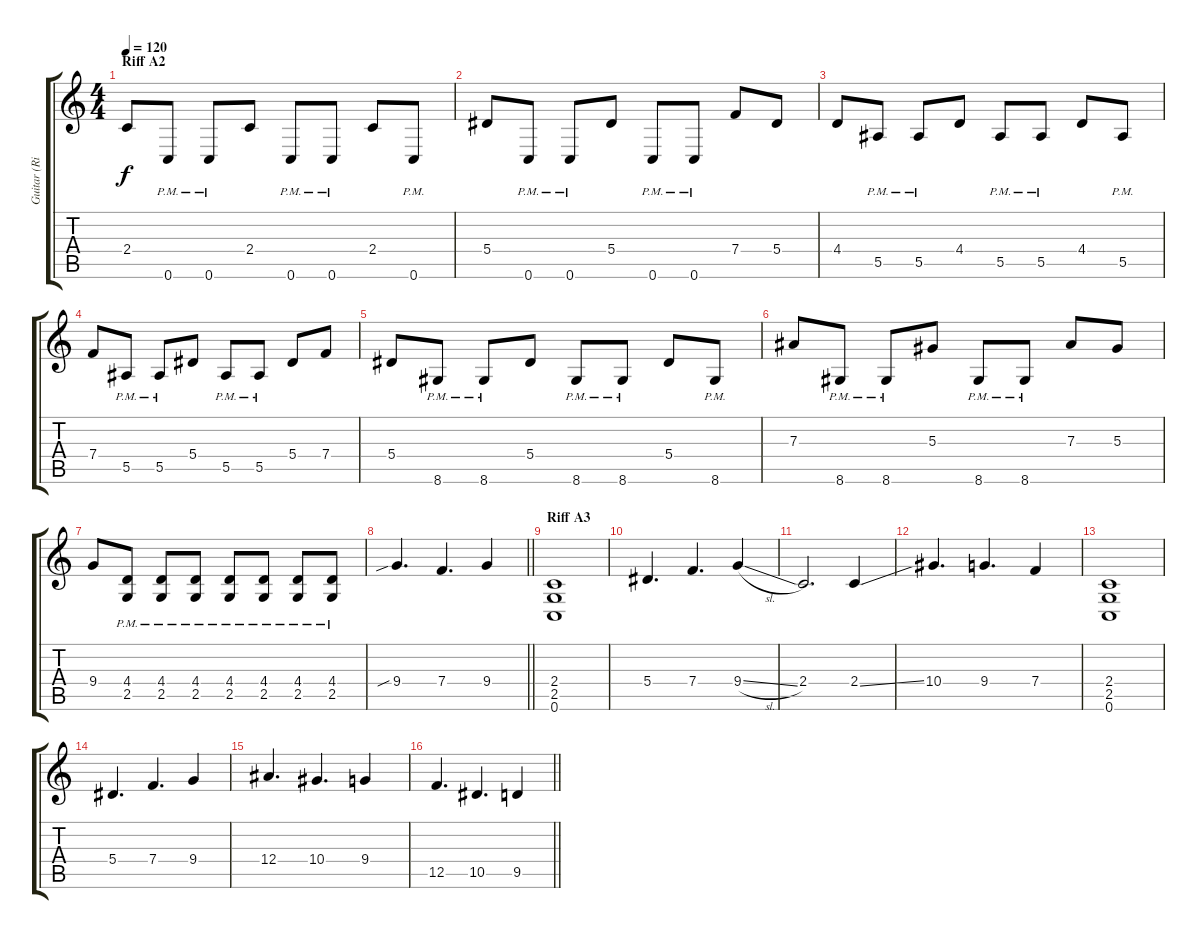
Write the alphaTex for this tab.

\track ("Guitar (Right)" "Guitar (Ri") {instrument distortionguitar}
\staff {score tabs}
\tuning (C4 G3 Eb3 Bb2 F2 C2) {hide}
\ts (4 4)
\section ("" "Riff A2")
\tempo 120
\clef g2
\ks c
2.4.8{dy f} 0.6{pm}.8 0.6{pm}.8 2.4.8 0.6{pm}.8 0.6{pm}.8 2.4.8 0.6{pm}.8 |
5.4.8 0.6{pm}.8 0.6{pm}.8 5.4.8 0.6{pm}.8 0.6{pm}.8 7.4.8 5.4.8 |
4.4.8 5.5{pm}.8 5.5{pm}.8 4.4.8 5.5{pm}.8 5.5{pm}.8 4.4.8 5.5{pm}.8 |
7.4.8 5.5{pm}.8 5.5{pm}.8 5.4.8 5.5{pm}.8 5.5{pm}.8 5.4.8 7.4.8 |
5.4.8 8.6{pm}.8 8.6{pm}.8 5.4.8 8.6{pm}.8 8.6{pm}.8 5.4.8 8.6{pm}.8 |
7.3.8 8.6{pm}.8 8.6{pm}.8 5.3.8 8.6{pm}.8 8.6{pm}.8 7.3.8 5.3.8 |
9.4.8 (4.4{pm} 2.5{pm}).8 (4.4{pm} 2.5{pm}).8 (4.4{pm} 2.5{pm}).8 (4.4{pm} 2.5{pm}).8 (4.4{pm} 2.5{pm}).8 (4.4{pm} 2.5{pm}).8 (4.4{pm} 2.5{pm}).8 |
\barLineRight lightlight
9.4{sib}.4{d} 7.4.4{d} 9.4.4 |
\section ("" "Riff A3")
(2.4 2.5 0.6).1 |
5.4.4{d} 7.4.4{d} 9.4{sl}.4 |
2.4.2{d} 2.4{ss}.4 |
10.4.4{d} 9.4.4{d} 7.4.4 |
(2.4 2.5 0.6).1 |
5.4.4{d} 7.4.4{d} 9.4.4 |
12.4.4{d} 10.4.4{d} 9.4.4 |
\barLineRight lightlight
12.5.4{d} 10.5.4{d} 9.5.4
